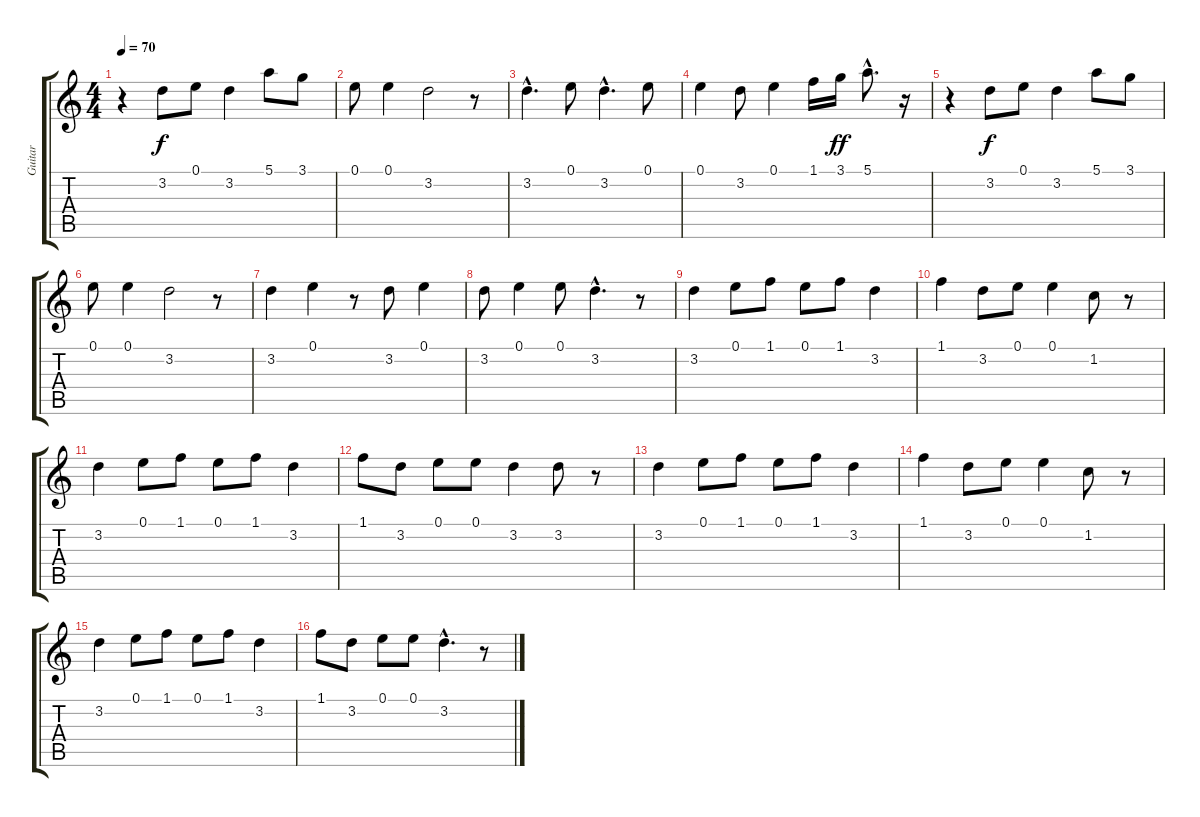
\track ("Guitar" "Guitar") {instrument acousticguitarnylon}
\staff {score tabs}
\tuning (E4 B3 G3 D3 A2 E2) {hide}
\ts (4 4)
\tempo 70
\clef g2
\ks c
r.4{dy f} 3.2.8 0.1.8 3.2.4 5.1.8 3.1.8 |
0.1.8 0.1.4 3.2.2 r.8 |
3.2{hac}.4{d} 0.1.8 3.2{hac}.4{d} 0.1.8 |
0.1.4 3.2.8 0.1.4 1.1.16 3.1.16{dy ff} 5.1{hac}.8{d} r.16 |
r.4 3.2.8{dy f} 0.1.8 3.2.4 5.1.8 3.1.8 |
0.1.8 0.1.4 3.2.2 r.8 |
3.2.4 0.1.4 r.8 3.2.8 0.1.4 |
3.2.8 0.1.4 0.1.8 3.2{hac}.4{d} r.8 |
3.2.4 0.1.8 1.1.8 0.1.8 1.1.8 3.2.4 |
1.1.4 3.2.8 0.1.8 0.1.4 1.2.8 r.8 |
3.2.4 0.1.8 1.1.8 0.1.8 1.1.8 3.2.4 |
1.1.8 3.2.8 0.1.8 0.1.8 3.2.4 3.2.8 r.8 |
3.2.4 0.1.8 1.1.8 0.1.8 1.1.8 3.2.4 |
1.1.4 3.2.8 0.1.8 0.1.4 1.2.8 r.8 |
3.2.4 0.1.8 1.1.8 0.1.8 1.1.8 3.2.4 |
1.1.8 3.2.8 0.1.8 0.1.8 3.2{hac}.4{d} r.8
